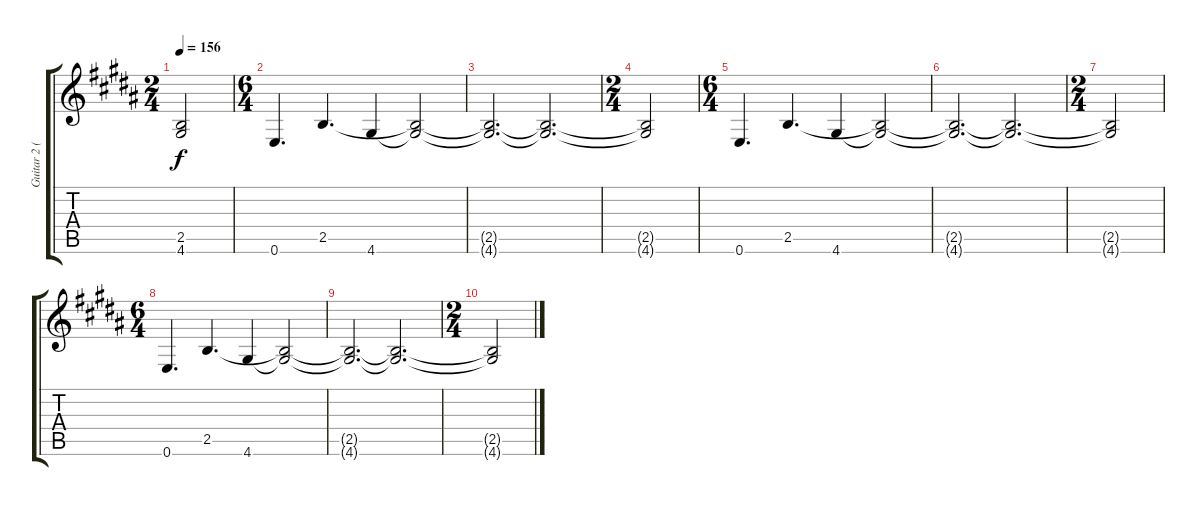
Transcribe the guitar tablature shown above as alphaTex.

\track ("Guitar 2 (Standard) - Mark Hosking" "Guitar 2 (") {instrument overdrivenguitar}
\staff {score tabs}
\tuning (E4 B3 G3 D3 A2 E2) {hide}
\ts (2 4)
\tempo 156
\clef g2
\ks b
(2.5{t} 4.6{t}).2{dy f} |
\ts (6 4)
0.6.4{d} 2.5.4{d} 4.6.4 (2.5{t} 4.6{t}).2 |
(2.5{t} 4.6{t}).2{d} (2.5{t} 4.6{t}).2{d} |
\ts (2 4)
(2.5{t} 4.6{t}).2 |
\ts (6 4)
0.6.4{d} 2.5.4{d} 4.6.4 (2.5{t} 4.6{t}).2 |
(2.5{t} 4.6{t}).2{d} (2.5{t} 4.6{t}).2{d} |
\ts (2 4)
(2.5{t} 4.6{t}).2 |
\ts (6 4)
0.6.4{d} 2.5.4{d} 4.6.4 (2.5{t} 4.6{t}).2 |
(2.5{t} 4.6{t}).2{d} (2.5{t} 4.6{t}).2{d} |
\ts (2 4)
(2.5{t} 4.6{t}).2
